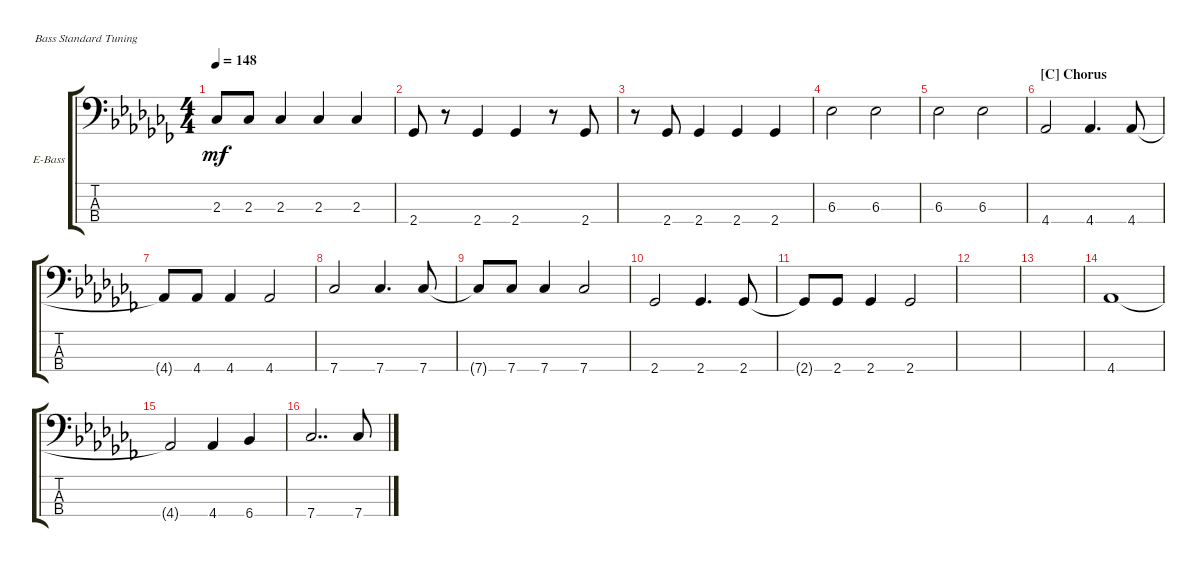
\defaultSystemsLayout 4
\bracketExtendMode groupsimilarinstruments
\firstSystemTrackNameOrientation horizontal
\otherSystemsTrackNameOrientation horizontal
\track ("Electric Bass" "E-Bass") {instrument electricbassfinger}
\staff {score tabs}
\tuning (G2 D2 A1 E1)
\ts (4 4)
\tempo 148
\clef f4
\ks abminor
2.3{t}.8{dy mf} 2.3.8 2.3.4 2.3.4 2.3.4 |
2.4.8 r.8 2.4.4 2.4.4 r.8 2.4.8 |
r.8 2.4.8 2.4.4 2.4.4 2.4.4 |
6.3.2 6.3.2 |
6.3.2 6.3.2 |
\section ("C" "Chorus")
4.4.2 4.4.4{d} 4.4.8 |
4.4{t}.8 4.4.8 4.4.4 4.4.2 |
7.4.2 7.4.4{d} 7.4.8 |
7.4{t}.8 7.4.8 7.4.4 7.4.2 |
2.4.2 2.4.4{d} 2.4.8 |
2.4{t}.8 2.4.8 2.4.4 2.4.2 |
|
|
4.4.1 |
4.4{t}.2 4.4.4 6.4.4 |
7.4.2{dd} 7.4.8
